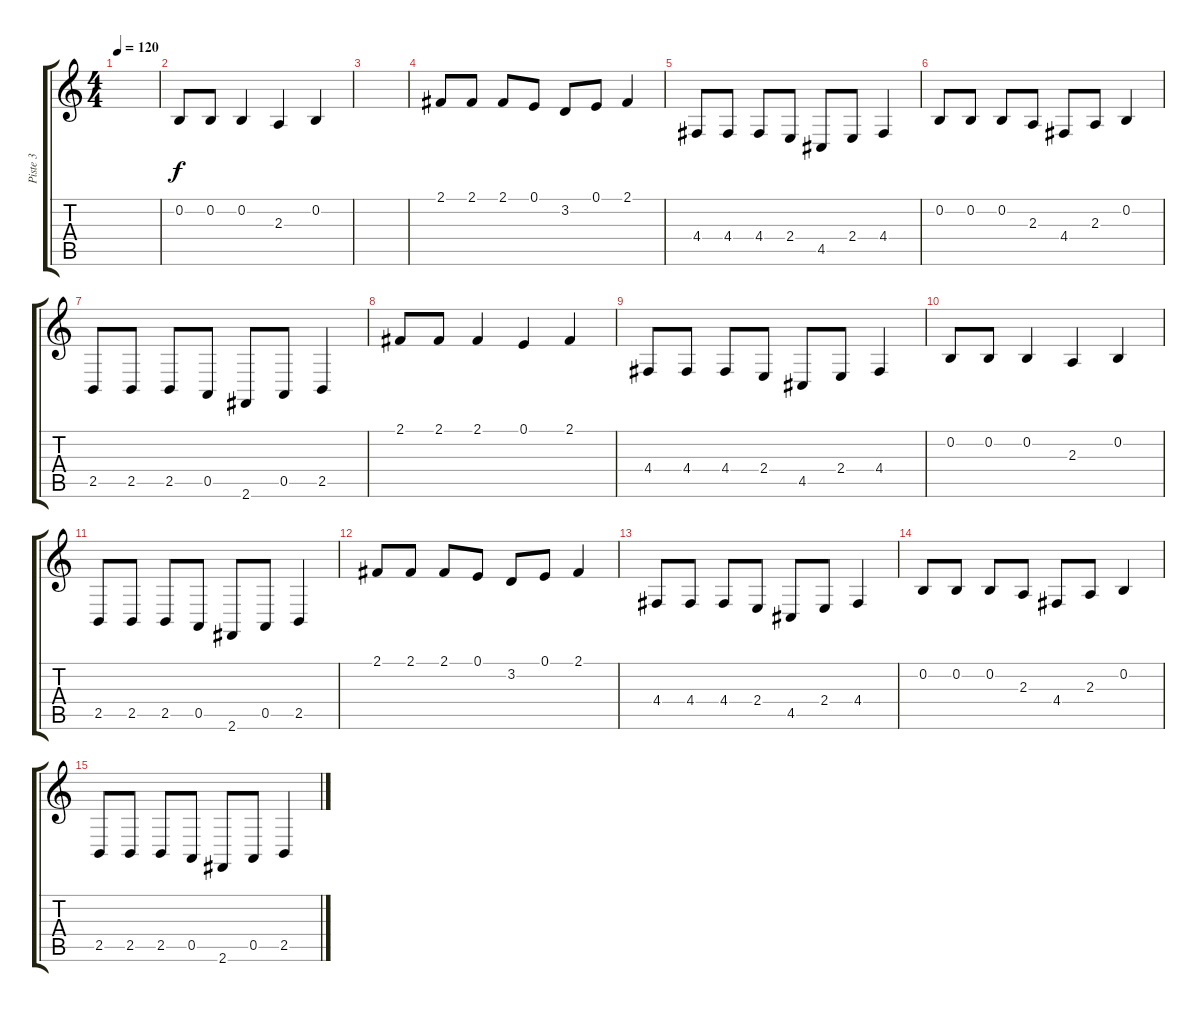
\track ("Piste 3" "Piste 3") {instrument pad1newage}
\staff {score tabs}
\tuning (E4 B3 G3 D3 A2 E2) {hide}
\ts (4 4)
\tempo 120
\clef g2
\ks c
|
0.2.8 0.2.8 0.2.4 2.3.4 0.2.4 |
|
2.1.8 2.1.8 2.1.8 0.1.8 3.2.8 0.1.8 2.1.4 |
4.4.8 4.4.8 4.4.8 2.4.8 4.5.8 2.4.8 4.4.4 |
0.2.8 0.2.8 0.2.8 2.3.8 4.4.8 2.3.8 0.2.4 |
2.5.8 2.5.8 2.5.8 0.5.8 2.6.8 0.5.8 2.5.4 |
2.1.8 2.1.8 2.1.4 0.1.4 2.1.4 |
4.4.8 4.4.8 4.4.8 2.4.8 4.5.8 2.4.8 4.4.4 |
0.2.8 0.2.8 0.2.4 2.3.4 0.2.4 |
2.5.8 2.5.8 2.5.8 0.5.8 2.6.8 0.5.8 2.5.4 |
2.1.8 2.1.8 2.1.8 0.1.8 3.2.8 0.1.8 2.1.4 |
4.4.8 4.4.8 4.4.8 2.4.8 4.5.8 2.4.8 4.4.4 |
0.2.8 0.2.8 0.2.8 2.3.8 4.4.8 2.3.8 0.2.4 |
2.5.8 2.5.8 2.5.8 0.5.8 2.6.8 0.5.8 2.5.4
